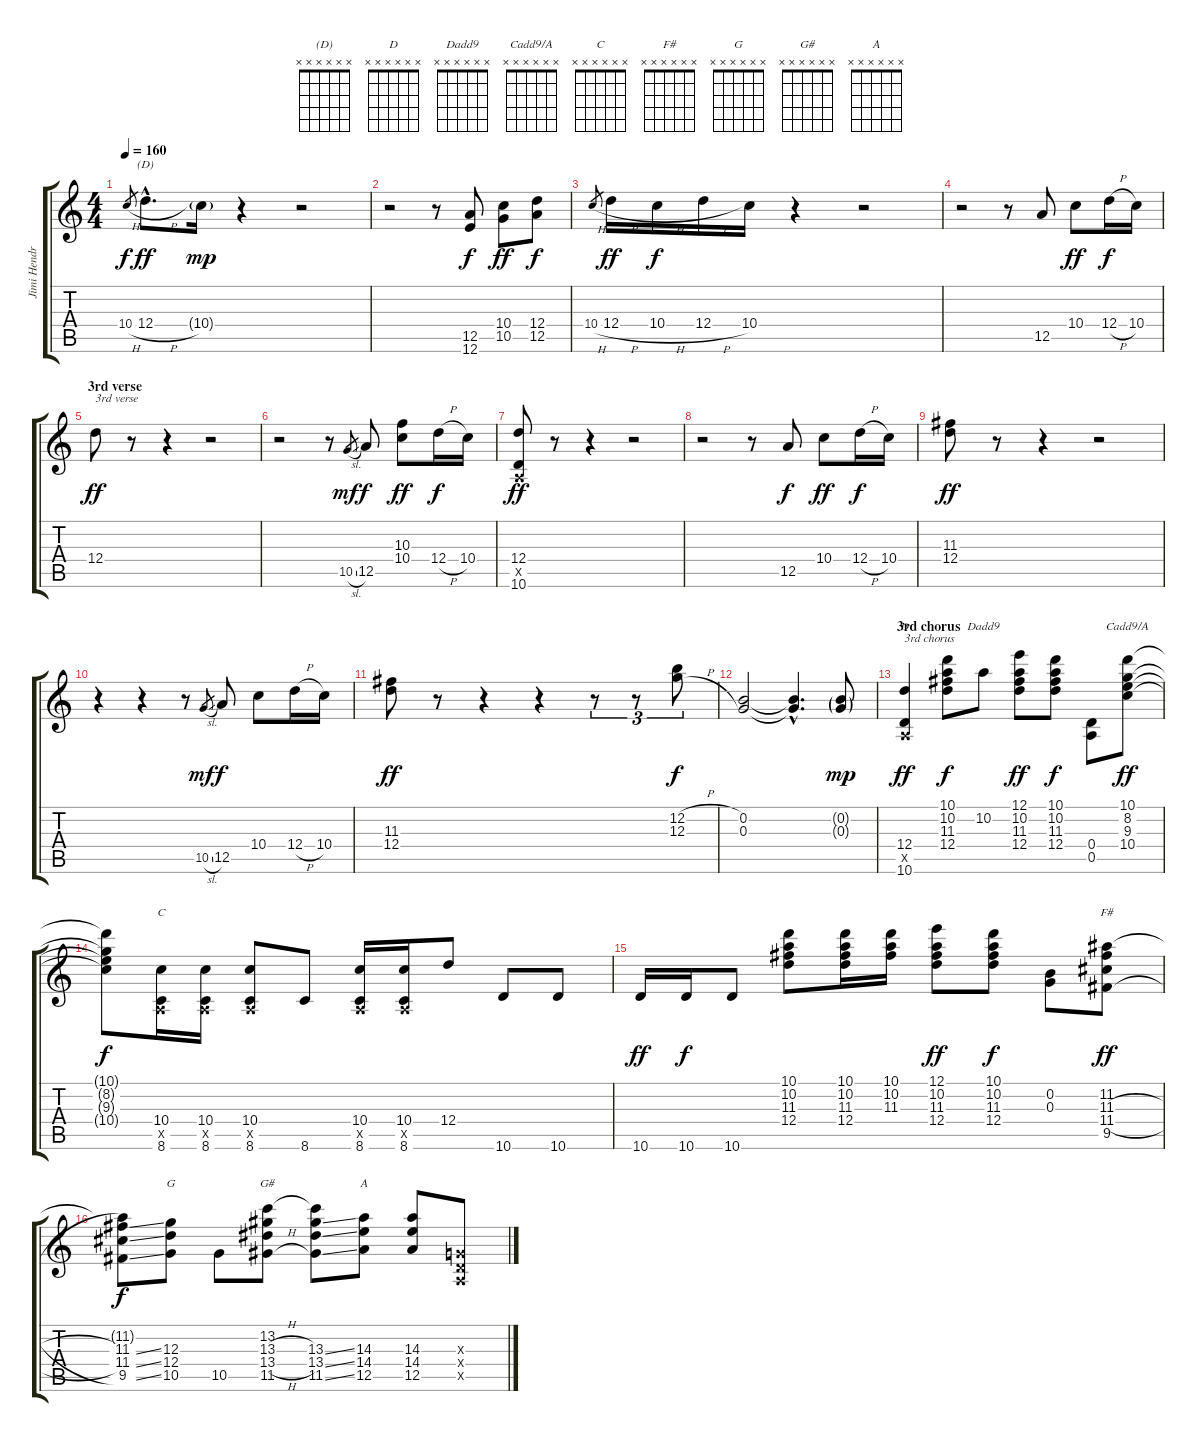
\track ("Jimi Hendrix - Guitar" "Jimi Hendr") {instrument overdrivenguitar}
\staff {score tabs}
\tuning (E4 B3 G3 D3 A2 E2) {hide}
\chord ("(D)" x x x x x x) {firstfret 0}
\chord ("D" x x x x x x) {firstfret 0}
\chord ("Dadd9" x x x x x x) {firstfret 0}
\chord ("Cadd9/A" x x x x x x) {firstfret 0}
\chord ("C" x x x x x x) {firstfret 0}
\chord ("F#" x x x x x x) {firstfret 0}
\chord ("G" x x x x x x) {firstfret 0}
\chord ("G#" x x x x x x) {firstfret 0}
\chord ("A" x x x x x x) {firstfret 0}
\ts (4 4)
\tempo 160
\clef g2
\ks c
10.4{h}.8{gr dy f} 12.4{h hac}.8{d ch "(D)" dy ff} 10.4{g}.16{dy mp} r.4 r.2 |
r.2 r.8 (12.5 12.6).8{dy f} (10.4 10.5).8{dy ff} (12.4 12.5).8{dy f} |
10.4{h}.8{gr} 12.4{h}.16{dy ff} 10.4{h}.16{dy f} 12.4{h}.16 10.4.16 r.4 r.2 |
r.2 r.8 12.5.8 10.4.8{dy ff} 12.4{h}.16{dy f} 10.4.16 |
\section ("" "3rd verse")
12.4.8{txt "3rd verse" dy ff} r.8 r.4 r.2 |
r.2 r.8 10.5{sl}.8{gr dy mf} 12.5.8{dy f} (10.3 10.4).8{dy ff} 12.4{h}.16{dy f} 10.4.16 |
(12.4 0.5{x} 10.6).8{dy ff} r.8 r.4 r.2 |
r.2 r.8 12.5.8{dy f} 10.4.8{dy ff} 12.4{h}.16{dy f} 10.4.16 |
(11.3 12.4).8{dy ff} r.8 r.4 r.2 |
r.4 r.4 r.8 10.5{sl}.8{gr dy mf} 12.5.8{dy f} 10.4.8 12.4{h}.16 10.4.16 |
(11.3 12.4).8{dy ff} r.8 r.4 r.4 r.8{tu (3 2)} r.8{tu (3 2)} (12.2{h} 12.3{h}).8{tu (3 2) dy f} |
(0.2 0.3).2 (0.2{hac t} 0.3{hac t}).4{d} (0.2{g} 0.3{g}).8{dy mp} |
\section ("" "3rd chorus")
(12.4 0.5{x} 10.6).4{ch "D" txt "3rd chorus" dy ff} (10.1 10.2 11.3 12.4).8{dy f} 10.2.8{ch "Dadd9"} (12.1 10.2 11.3 12.4).8{dy ff} (10.1 10.2 11.3 12.4).8{dy f} (0.4 0.5).8 (10.1 8.2 9.3 10.4).8{ch "Cadd9/A" dy ff} |
(10.1{t} 8.2{t} 9.3{t} 10.4{t}).8{dy f} (10.4 0.5{x} 8.6).16{ch "C"} (10.4 0.5{x} 8.6).16 (10.4 0.5{x} 8.6).8 8.6.8 (10.4 0.5{x} 8.6).16 (10.4 0.5{x} 8.6).16 12.4.8 10.6.8 10.6.8 |
10.6.16{dy ff} 10.6.16{dy f} 10.6.8 (10.1 10.2 11.3 12.4).8 (10.1 10.2 11.3 12.4).16 (10.1 10.2 11.3).16 (12.1 10.2 11.3 12.4).8{dy ff} (10.1 10.2 11.3 12.4).8{dy f} (0.2 0.3).8 (11.2 11.3{h} 11.4{h} 9.5{h}).8{ch "F#" dy ff} |
(11.2{t} 11.3{ss} 11.4{ss} 9.5{ss}).8{dy f} (12.3 12.4 10.5).8{ch "G"} 10.5.8 (13.2 13.3{h} 13.4{h} 11.5{h}).8{ch "G#"} (13.2{t} 13.3{ss} 13.4{ss} 11.5{ss}).8 (14.3 14.4 12.5).8{ch "A"} (14.3 14.4 12.5).8 (0.3{x} 0.4{x} 0.5{x}).8
